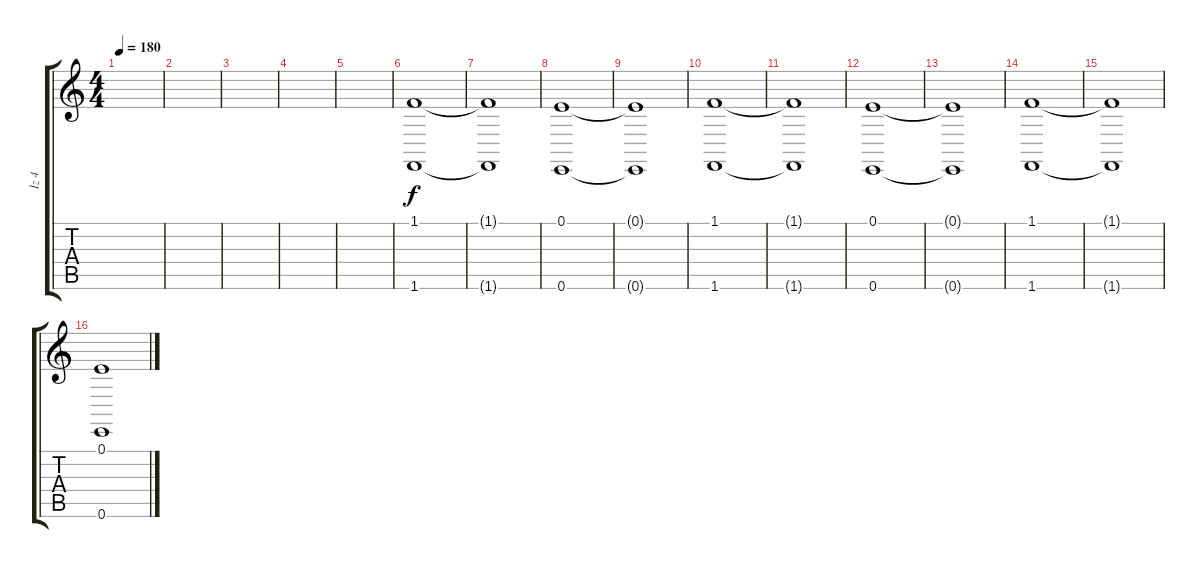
\track ("İz 4" "İz 4") {instrument pad6metallic}
\staff {score tabs}
\tuning (E4 B3 G3 D3 A2 E2) {hide}
\ts (4 4)
\tempo 180
\clef g2
\ks c
|
|
|
|
|
(1.1 1.6).1{instrument pad6metallic} |
(1.1{t} 1.6{t}).1 |
(0.1 0.6).1 |
(0.1{t} 0.6{t}).1 |
(1.1 1.6).1 |
(1.1{t} 1.6{t}).1 |
(0.1 0.6).1 |
(0.1{t} 0.6{t}).1 |
(1.1 1.6).1 |
(1.1{t} 1.6{t}).1 |
(0.1 0.6).1
